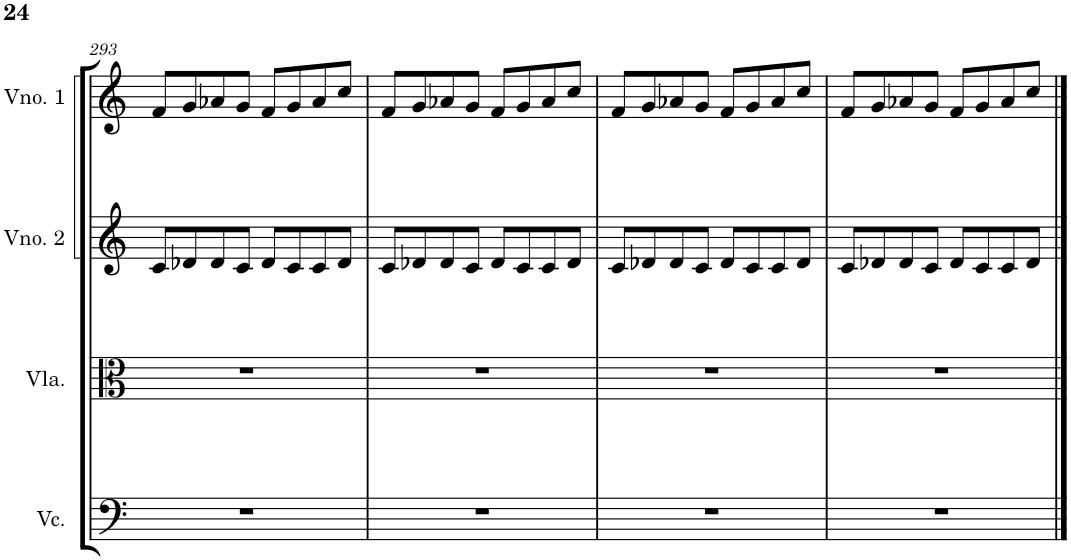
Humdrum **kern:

**kern	**kern	**kern	**kern
*part4	*part3	*part2	*part1
*staff4	*staff3	*staff2	*staff1
*I"Violoncelo	*I"Viola	*I"Violino 2	*I"Violino 1
*I'Vc.	*I'Vla.	*I'Vno. 2	*I'Vno. 1
!!LO:PB:g=z
*clefF4	*clefC3	*clefG2	*clefG2
*k[]	*k[]	*k[]	*k[]
*M4/4	*M4/4	*M4/4	*M4/4
=293	=293	=293	=293
1r	1r	8c/L	8f/L
.	.	8d-X/	8g/
.	.	8d-/	8a-X/
.	.	8c/J	8g/J
.	.	8d-/L	8f/L
.	.	8c/	8g/
.	.	8c/	8a-/
.	.	8d-/J	8cc/J
=294	=294	=294	=294
1r	1r	8c/L	8f/L
.	.	8d-X/	8g/
.	.	8d-/	8a-X/
.	.	8c/J	8g/J
.	.	8d-/L	8f/L
.	.	8c/	8g/
.	.	8c/	8a-/
.	.	8d-/J	8cc/J
=295	=295	=295	=295
1r	1r	8c/L	8f/L
.	.	8d-X/	8g/
.	.	8d-/	8a-X/
.	.	8c/J	8g/J
.	.	8d-/L	8f/L
.	.	8c/	8g/
.	.	8c/	8a-/
.	.	8d-/J	8cc/J
=296	=296	=296	=296
1r	1r	8c/L	8f/L
.	.	8d-X/	8g/
.	.	8d-/	8a-X/
.	.	8c/J	8g/J
.	.	8d-/L	8f/L
.	.	8c/	8g/
.	.	8c/	8a-/
.	.	8d-/J	8cc/J
==	==	==	==
*-	*-	*-	*-
